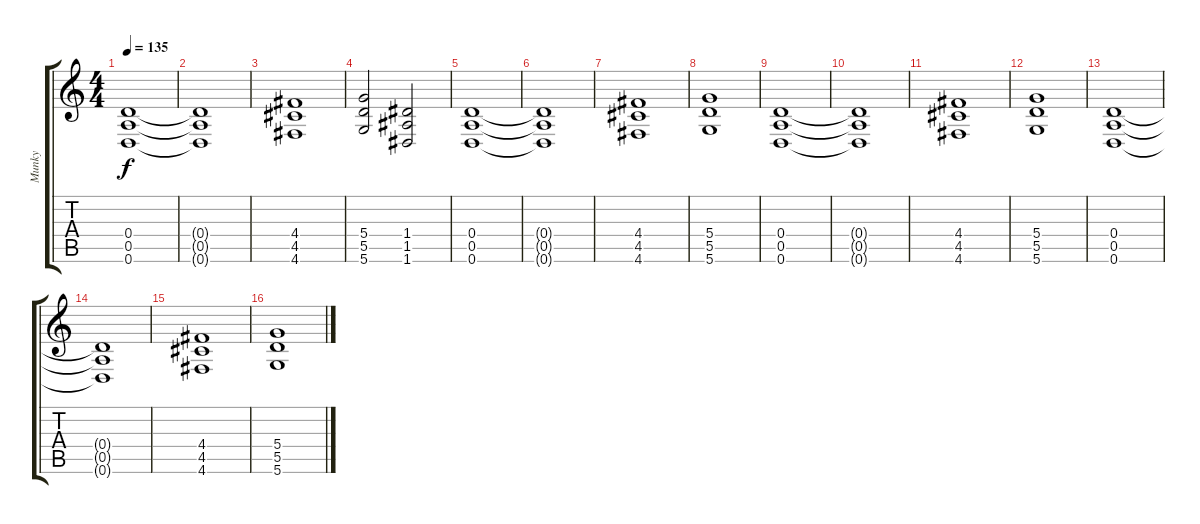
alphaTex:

\track ("Munky" "Munky") {instrument distortionguitar}
\staff {score tabs}
\tuning (E4 B3 G3 D3 A2 D2) {hide}
\ts (4 4)
\tempo 135
\clef g2
\ks c
(0.4 0.5 0.6).1{dy f} |
(0.4{t} 0.5{t} 0.6{t}).1 |
(4.4 4.5 4.6).1 |
(5.4 5.5 5.6).2 (1.4 1.5 1.6).2 |
(0.4 0.5 0.6).1 |
(0.4{t} 0.5{t} 0.6{t}).1 |
(4.4 4.5 4.6).1 |
(5.4 5.5 5.6).1 |
(0.4 0.5 0.6).1 |
(0.4{t} 0.5{t} 0.6{t}).1 |
(4.4 4.5 4.6).1 |
(5.4 5.5 5.6).1 |
(0.4 0.5 0.6).1 |
(0.4{t} 0.5{t} 0.6{t}).1 |
(4.4 4.5 4.6).1 |
(5.4 5.5 5.6).1
